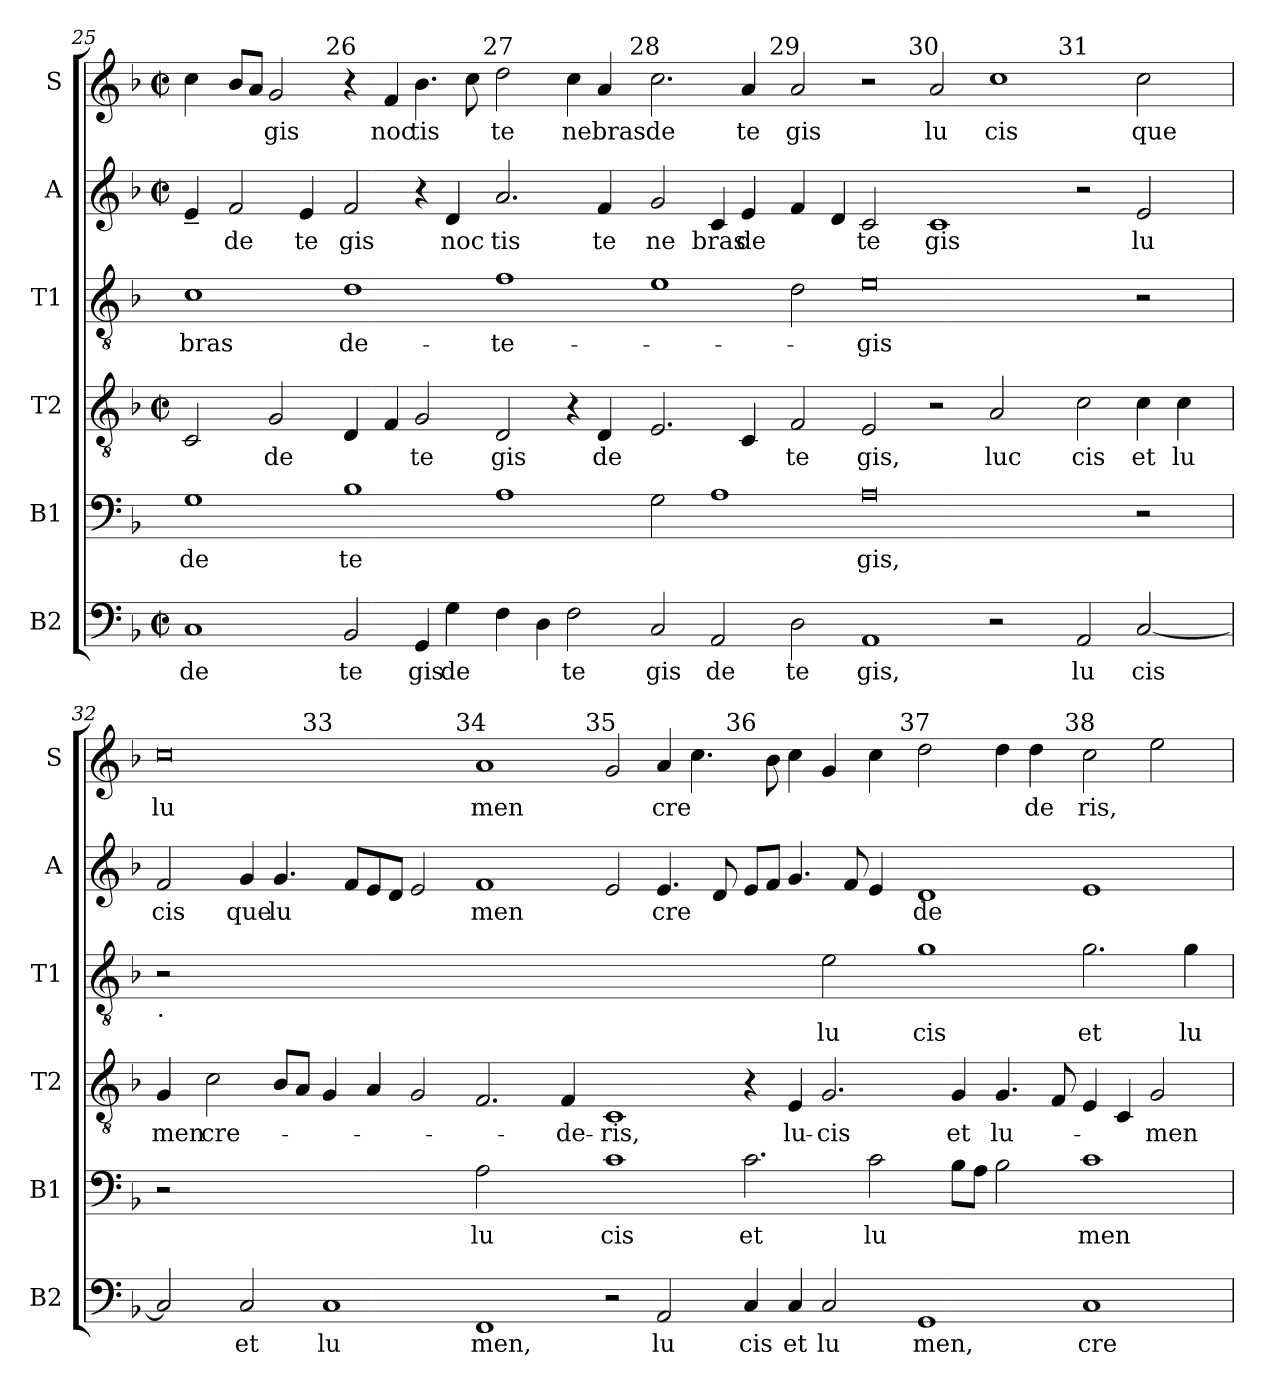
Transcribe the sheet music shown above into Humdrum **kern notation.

**kern	**text	**kern	**text	**kern	**text	**kern	**text	**kern	**text	**kern	**text
*part6	*part6	*part5	*part5	*part4	*part4	*part3	*part3	*part2	*part2	*part1	*part1
*staff6	*staff6	*staff5	*staff5	*staff4	*staff4	*staff3	*staff3	*staff2	*staff2	*staff1	*staff1
*I"B2	*	*I"B1	*	*I"T2	*	*I"T1	*	*I"A	*	*I"S	*
*I'B2	*	*I'B1	*	*I'T2	*	*I'T1	*	*I'A	*	*I'S	*
!!LO:LB:g=z
*clefF4	*	*clefF4	*	*clefGv2	*	*clefGv2	*	*clefG2	*	*clefG2	*
*k[b-]	*	*k[b-]	*	*k[b-]	*	*k[b-]	*	*k[b-]	*	*k[b-]	*
*F:	*	*F:	*	*F:	*	*F:	*	*F:	*	*F:	*
*M2/2	*	*	*	*M2/2	*	*	*	*M2/2	*	*M2/2	*
*met(c|)	*	*	*	*met(c|)	*	*	*	*met(c|)	*	*met(c|)	*
=25	=25	=25	=25	=25	=25	=25	=25	=25	=25	=25	=25
!	!LO:LY:b:cj	!	!LO:LY:b:cj	!	!	!	!LO:LY:b:cj	!	!	!	!
*	*	*	*	*	*	*	*	*	*	*^	*
*	*	*	*	*	*	*	*	*	*	*	*^	*
*	*	*	*	*	*	*	*	*	*	*	*	*^	*
*	*	*	*	*	*	*	*	*	*	*	*	*	*^	*
*	*	*	*	*	*	*	*	*	*	*	*	*	*	*^	*
1C	de	1G	de	2C/	.	1c	bras	4e~</	.	4cc\	8ryy	2ryy	1ryy	1ryy	1ryy	.
.	.	.	.	.	.	.	.	.	.	.	64ryy	.	.	.	.	.
.	.	.	.	.	.	.	.	.	.	.	1ryy	.	.	.	.	.
!	!	!	!	!	!	!	!	!	!LO:LY:b:cj	!	!	!	!	!	!	!
.	.	.	.	.	.	.	.	2f/	de	8b-/L	.	.	.	.	.	.
.	.	.	.	.	.	.	.	.	.	8a/J	.	.	.	.	.	.
!	!	!	!	!	!LO:LY:b:cj	!	!	!	!	!	!	!	!	!	!	!LO:LY:b:cj
.	.	.	.	2G/	de	.	.	.	.	2g/	.	4ryy	.	.	.	-gis
!	!	!	!	!	!	!	!	!	!LO:LY:b:cj	!	!	!	!	!	!	!
.	.	.	.	.	.	.	.	4e/	te	.	.	8ryy	.	.	.	.
.	.	.	.	.	.	.	.	.	.	.	.	64ryy	.	.	.	.
!	!	!	!	!	!	!	!	!	!	!	!	!LO:TX:a:t=26	!	!	!	!
.	.	.	.	.	.	.	.	.	.	.	.	1ryy	.	.	.	.
!	!LO:LY:b:cj	!	!LO:LY:b:cj	!	!	!	!LO:LY:b:cj	!	!LO:LY:b:cj	!	!	!	!	!	!	!
2BB-/	te	1B-	te	4D/	.	1d	de-	2f/	gis	4r	.	.	2...ryy	1ryy	1ryy	.
.	.	.	.	.	.	.	.	.	.	.	1ryy	.	.	.	.	.
!	!	!	!	!	!	!	!	!	!	!	!	!	!	!	!	!LO:LY:b:cj
.	.	.	.	4F/	.	.	.	.	.	4f/	.	.	.	.	.	noc
!	!LO:LY:b:cj	!	!	!	!LO:LY:b:cj	!	!	!	!	!	!	!	!	!	!	!LO:LY:b
4GG/	gis	.	.	2G/	te	.	.	4r	.	4.b-\	.	.	.	.	.	tis
!	!LO:LY:b:cj	!	!	!	!	!	!	!	!LO:LY:b:cj	!	!	!	!	!	!	!
4G\	de	.	.	.	.	.	.	4d/	noc	.	.	.	.	.	.	.
.	.	.	.	.	.	.	.	.	.	8cc\	.	.	.	.	.	.
.	.	.	.	.	.	.	.	.	.	.	.	1ryy	.	.	.	.
!	!	!	!	!	!	!	!	!	!	!	!	!	!LO:TX:a:t=27	!	!	!
.	.	.	.	.	.	.	.	.	.	.	.	.	1ryy	.	.	.
!	!	!	!	!	!LO:LY:b:cj	!	!LO:LY:b:cj	!	!LO:LY:b:cj	!	!	!	!	!	!	!LO:LY:b:cj
4F\	.	1A	.	2D/	gis	1f	-te-	2.a/	tis	2dd\	.	.	.	2ryy	1ryy	te
.	.	.	.	.	.	.	.	.	.	.	1ryy	.	.	.	.	.
4D\	.	.	.	.	.	.	.	.	.	.	.	.	.	.	.	.
!	!LO:LY:b:cj	!	!	!	!	!	!	!	!	!	!	!	!	!	!	!LO:LY:b
2F\	te	.	.	4r	.	.	.	.	.	4cc\	.	.	.	4ryy	.	nebras
!	!	!	!	!	!LO:LY:b:cj	!	!	!	!LO:LY:b:cj	!	!	!	!	!	!	!
.	.	.	.	4D/	de	.	.	4f/	te	4a/	.	.	.	8ryy	.	.
.	.	.	.	.	.	.	.	.	.	.	.	.	.	32ryy	.	.
.	.	.	.	.	.	.	.	.	.	.	.	1ryy	.	.	.	.
!	!	!	!	!	!	!	!	!	!	!	!	!	!	!LO:TX:a:t=28	!	!
.	.	.	.	.	.	.	.	.	.	.	.	.	.	1ryy	.	.
.	.	.	.	.	.	.	.	.	.	.	.	.	1ryy	.	.	.
!	!LO:LY:b:cj	!	!	!	!	!	!	!	!LO:LY:b:cj	!	!	!	!	!	!	!LO:LY:b:cj
2C/	gis	2G\	.	2.E/	.	1e	.	2g/	ne	2.cc\	.	.	.	.	1ryy	de
.	.	.	.	.	.	.	.	.	.	.	1ryy	.	.	.	.	.
!	!LO:LY:b:cj	!	!	!	!	!	!	!	!LO:LY:b:cj	!	!	!	!	!	!	!
2AA/	de	1A	.	.	.	.	.	4c/	bras	.	.	.	.	.	.	.
!	!	!	!	!	!	!	!	!	!LO:LY:b:cj	!	!	!	!	!	!	!LO:LY:b:cj
.	.	.	.	4C/	.	.	.	4e/	de	4a/	.	.	.	.	.	te
.	.	.	.	.	.	.	.	.	.	.	.	1ryy	.	.	.	.
!	!	!	!	!	!	!	!	!	!	!	!	!	!	!LO:TX:a:t=29	!	!
.	.	.	.	.	.	.	.	.	.	.	.	.	.	1ryy	.	.
.	.	.	.	.	.	.	.	.	.	.	.	.	1ryy	.	.	.
!	!LO:LY:b:cj	!	!	!	!LO:LY:b:cj	!	!	!	!	!	!	!	!	!	!	!LO:LY:b:cj
2D\	te	.	.	2F/	te	2d\	.	4f/	.	2a/	.	.	.	.	1ryy	gis
.	.	.	.	.	.	.	.	.	.	.	1ryy	.	.	.	.	.
.	.	.	.	.	.	.	.	4d/	.	.	.	.	.	.	.	.
!	!LO:LY:b:cj	!	!LO:LY:b:cj	!	!LO:LY:b:cj	!	!LO:LY:b:cj	!	!LO:LY:b:cj	!	!	!	!	!	!	!
1AA	gis,	0A	gis,	2E/	gis,	0e	-gis	2c/	te	2r	.	.	.	.	.	.
.	.	.	.	.	.	.	.	.	.	.	.	1ryy	.	.	.	.
!	!	!	!	!	!	!	!	!	!	!	!	!	!	!LO:TX:a:t=30	!	!
.	.	.	.	.	.	.	.	.	.	.	.	.	.	1ryy	.	.
.	.	.	.	.	.	.	.	.	.	.	.	.	1ryy	.	.	.
!	!	!	!	!	!	!	!	!	!LO:LY:b:cj	!	!	!	!	!	!	!LO:LY:b:cj
.	.	.	.	2r	.	.	.	1c	gis	2a/	.	.	.	.	2ryy	lu
.	.	.	.	.	.	.	.	.	.	.	1ryy	.	.	.	.	.
!	!	!	!	!	!LO:LY:b:cj	!	!	!	!	!	!	!	!	!	!	!LO:LY:b:cj
2r	.	.	.	2A/	luc	.	.	.	.	1cc	.	.	.	.	4ryy	cis
.	.	.	.	.	.	.	.	.	.	.	.	.	.	.	8ryy	.
.	.	.	.	.	.	.	.	.	.	.	.	.	.	.	32.ryy	.
.	.	.	.	.	.	.	.	.	.	.	.	1ryy	.	.	.	.
.	.	.	.	.	.	.	.	.	.	.	.	.	.	1ryy	.	.
!	!	!	!	!	!	!	!	!	!	!	!	!	!	!	!LO:TX:a:t=31	!
.	.	.	.	.	.	.	.	.	.	.	.	.	.	.	1ryy	.
.	.	.	.	.	.	.	.	.	.	.	.	.	1ryy	.	.	.
!	!LO:LY:b:cj	!	!	!	!LO:LY:b:cj	!	!	!	!	!	!	!	!	!	!	!
2AA/	lu	.	.	2c\	cis	.	.	2r	.	.	.	.	.	.	.	.
.	.	.	.	.	.	.	.	.	.	.	2ryy	.	.	.	.	.
!	!LO:LY:b:cj	!	!	!	!LO:LY:b:cj	!	!	!	!LO:LY:b:cj	!	!	!	!	!	!	!LO:LY:b:cj
[>2C/	cis	2r	.	4c\	et	2r	.	2e/	lu	2cc\	.	.	.	.	.	que
.	.	.	.	.	.	.	.	.	.	.	4ryy	.	.	.	.	.
!	!	!	!	!	!LO:LY:b:cj	!	!	!	!	!	!	!	!	!	!	!
.	.	.	.	4c\	lu	.	.	.	.	.	.	.	.	.	.	.
.	.	.	.	.	.	.	.	.	.	.	16..ryy	16..ryy	.	.	.	.
.	.	.	.	.	.	.	.	.	.	.	.	.	.	16.ryy	.	.
.	.	.	.	.	.	.	.	.	.	.	.	.	.	.	16ryy	.
.	.	.	.	.	.	.	.	.	.	.	.	.	16ryy	.	.	.
.	.	.	.	.	.	.	.	.	.	.	.	.	.	.	64ryy	.
!!LO:LB:g=z
=32	=32	=32	=32	=32	=32	=32	=32	=32	=32	=32	=32	=32	=32	=32	=32	=32
!	!	!	!	!	!	!LO:TX:b:t=.	!	!	!	!	!	!	!	!	!	!
!	!	!	!	!	!LO:LY:b:cj	!	!	!	!LO:LY:b:cj	!	!	!	!	!	!	!LO:LY:b:cj
*	*	*	*	*	*	*	*	*	*	*	*	*v	*v	*v	*v	*
2C/]	.	2r	.	4G/	men	2r	.	2f/	cis	0cc	2ryy	1ryy	lu
!	!	!	!	!	!LO:LY:b	!	!	!	!	!	!	!	!
.	.	.	.	2c\	cre-	.	.	.	.	.	.	.	.
!	!LO:LY:b:cj	!	!	!	!	!	!	!	!LO:LY:b:cj	!	!	!	!
2C/	et	1.ryy	.	.	.	00ryy	.	4g/	que	.	4ryy	.	.
!	!	!	!	!	!	!	!	!	!LO:LY:b:cj	!	!	!	!
.	.	.	.	8B-/L	.	.	.	4.g/	lu	.	8ryy	.	.
.	.	.	.	8A/J	.	.	.	.	.	.	64ryy	.	.
!	!	!	!	!	!	!	!	!	!	!	!LO:TX:a:t=33	!	!
.	.	.	.	.	.	.	.	.	.	.	1ryy	.	.
!	!LO:LY:b:cj	!	!	!	!	!	!	!	!	!	!	!	!
1C	lu	.	.	4G/	.	.	.	.	.	.	.	1ryy	.
.	.	.	.	.	.	.	.	8f/L	.	.	.	.	.
.	.	.	.	4A/	.	.	.	8e/	.	.	.	.	.
.	.	.	.	.	.	.	.	8d/J	.	.	.	.	.
.	.	.	.	2G/	.	.	.	2e/	.	.	.	.	.
!	!	!	!	!	!	!	!	!	!	!	!LO:TX:a:t=34	!	!
.	.	.	.	.	.	.	.	.	.	.	1ryy	.	.
!	!LO:LY:b:cj	!	!LO:LY:b:cj	!	!	!	!	!	!LO:LY:b	!	!	!	!LO:LY:b
1FF	men,	2A\	lu	2.F/	.	.	.	1f	men	1a	.	1ryy	men
.	.	2ryy	.	.	.	.	.	.	.	.	.	.	.
!	!	!	!	!	!LO:LY:b:cj	!	!	!	!	!	!	!	!
.	.	.	.	4F/	-de-	.	.	.	.	.	.	.	.
!	!	!	!	!	!	!	!	!	!	!	!LO:TX:a:t=35	!	!
.	.	.	.	.	.	.	.	.	.	.	1ryy	.	.
!	!	!	!LO:LY:b:cj	!	!LO:LY:b:cj	!	!	!	!	!	!	!	!
2r	.	1c	cis	1C	-ris,	.	.	2e/	.	2g/	.	2ryy	.
!	!LO:LY:b:cj	!	!	!	!	!	!	!	!LO:LY:b	!	!	!	!LO:LY:b
2AA/	lu	.	.	.	.	.	.	4.e/	cre	4a/	.	4ryy	cre
.	.	.	.	.	.	.	.	.	.	4.cc\	.	8ryy	.
.	.	.	.	.	.	.	.	8d/	.	.	.	32ryy	.
.	.	.	.	.	.	.	.	.	.	.	1ryy	.	.
!	!	!	!	!	!	!	!	!	!	!	!	!LO:TX:a:t=36	!
.	.	.	.	.	.	.	.	.	.	.	.	1ryy	.
!	!LO:LY:b:cj	!	!LO:LY:b:cj	!	!	!	!	!	!	!	!	!	!
4C/	cis	2.c\	et	4r	.	.	.	8e/L	.	.	.	.	.
.	.	.	.	.	.	.	.	8f/J	.	8b-\	.	.	.
!	!LO:LY:b:cj	!	!	!	!LO:LY:b:cj	!	!	!	!	!	!	!	!
4C/	et	.	.	4E/	lu-	.	.	4.g/	.	4cc\	.	.	.
!	!LO:LY:b:cj	!	!	!	!LO:LY:b:cj	!	!LO:LY:b:cj	!	!	!	!	!	!
2C/	lu	.	.	2.G/	-cis	2e\	lu	.	.	4g/	.	.	.
.	.	.	.	.	.	.	.	8f/	.	.	.	.	.
!	!	!	!LO:LY:b:cj	!	!	!	!	!	!	!	!	!	!
.	.	2c\	lu	.	.	.	.	4e/	.	4cc\	.	.	.
.	.	.	.	.	.	.	.	.	.	.	1ryy	.	.
!	!	!	!	!	!	!	!	!	!	!	!	!LO:TX:a:t=37	!
.	.	.	.	.	.	.	.	.	.	.	.	1ryy	.
!	!LO:LY:b:cj	!	!	!	!	!	!LO:LY:b:cj	!	!LO:LY:b:cj	!	!	!	!
1GG	men,	.	.	.	.	1g	cis	1d	de	2dd\	.	.	.
!	!	!	!	!	!LO:LY:b:cj	!	!	!	!	!	!	!	!
.	.	8B-\L	.	4G/	et	.	.	.	.	.	.	.	.
.	.	8A\J	.	.	.	.	.	.	.	.	.	.	.
!	!	!	!	!	!LO:LY:b:cj	!	!	!	!	!	!	!	!
.	.	2B-\	.	4.G/	lu-	.	.	.	.	4dd\	.	.	.
!	!	!	!	!	!	!	!	!	!	!	!	!	!LO:LY:b:cj
.	.	.	.	.	.	.	.	.	.	4dd\	.	.	de
.	.	.	.	8F/	.	.	.	.	.	.	.	.	.
.	.	.	.	.	.	.	.	.	.	.	1ryy	.	.
!	!	!	!	!	!	!	!	!	!	!	!	!LO:TX:a:t=38	!
.	.	.	.	.	.	.	.	.	.	.	.	1ryy	.
!	!LO:LY:b:cj	!	!LO:LY:b:cj	!	!	!	!LO:LY:b:cj	!	!	!	!	!	!LO:LY:b
1C	cre	1c	men	4E/	.	2.g\	et	1e	.	2cc\	.	.	ris,
.	.	.	.	4C/	.	.	.	.	.	.	.	.	.
!	!	!	!	!	!LO:LY:b:cj	!	!	!	!	!	!	!	!
.	.	.	.	2G/	-men	.	.	.	.	2ee\	.	.	.
!	!	!	!	!	!	!	!LO:LY:b:cj	!	!	!	!	!	!
.	.	.	.	.	.	4g\	lu	.	.	.	.	.	.
.	.	.	.	.	.	.	.	.	.	.	16..ryy	.	.
.	.	.	.	.	.	.	.	.	.	.	.	16.ryy	.
*	*	*	*	*	*	*	*	*	*	*v	*v	*v	*
=	=	=	=	=	=	=	=	=	=	=	=
*-	*-	*-	*-	*-	*-	*-	*-	*-	*-	*-	*-
